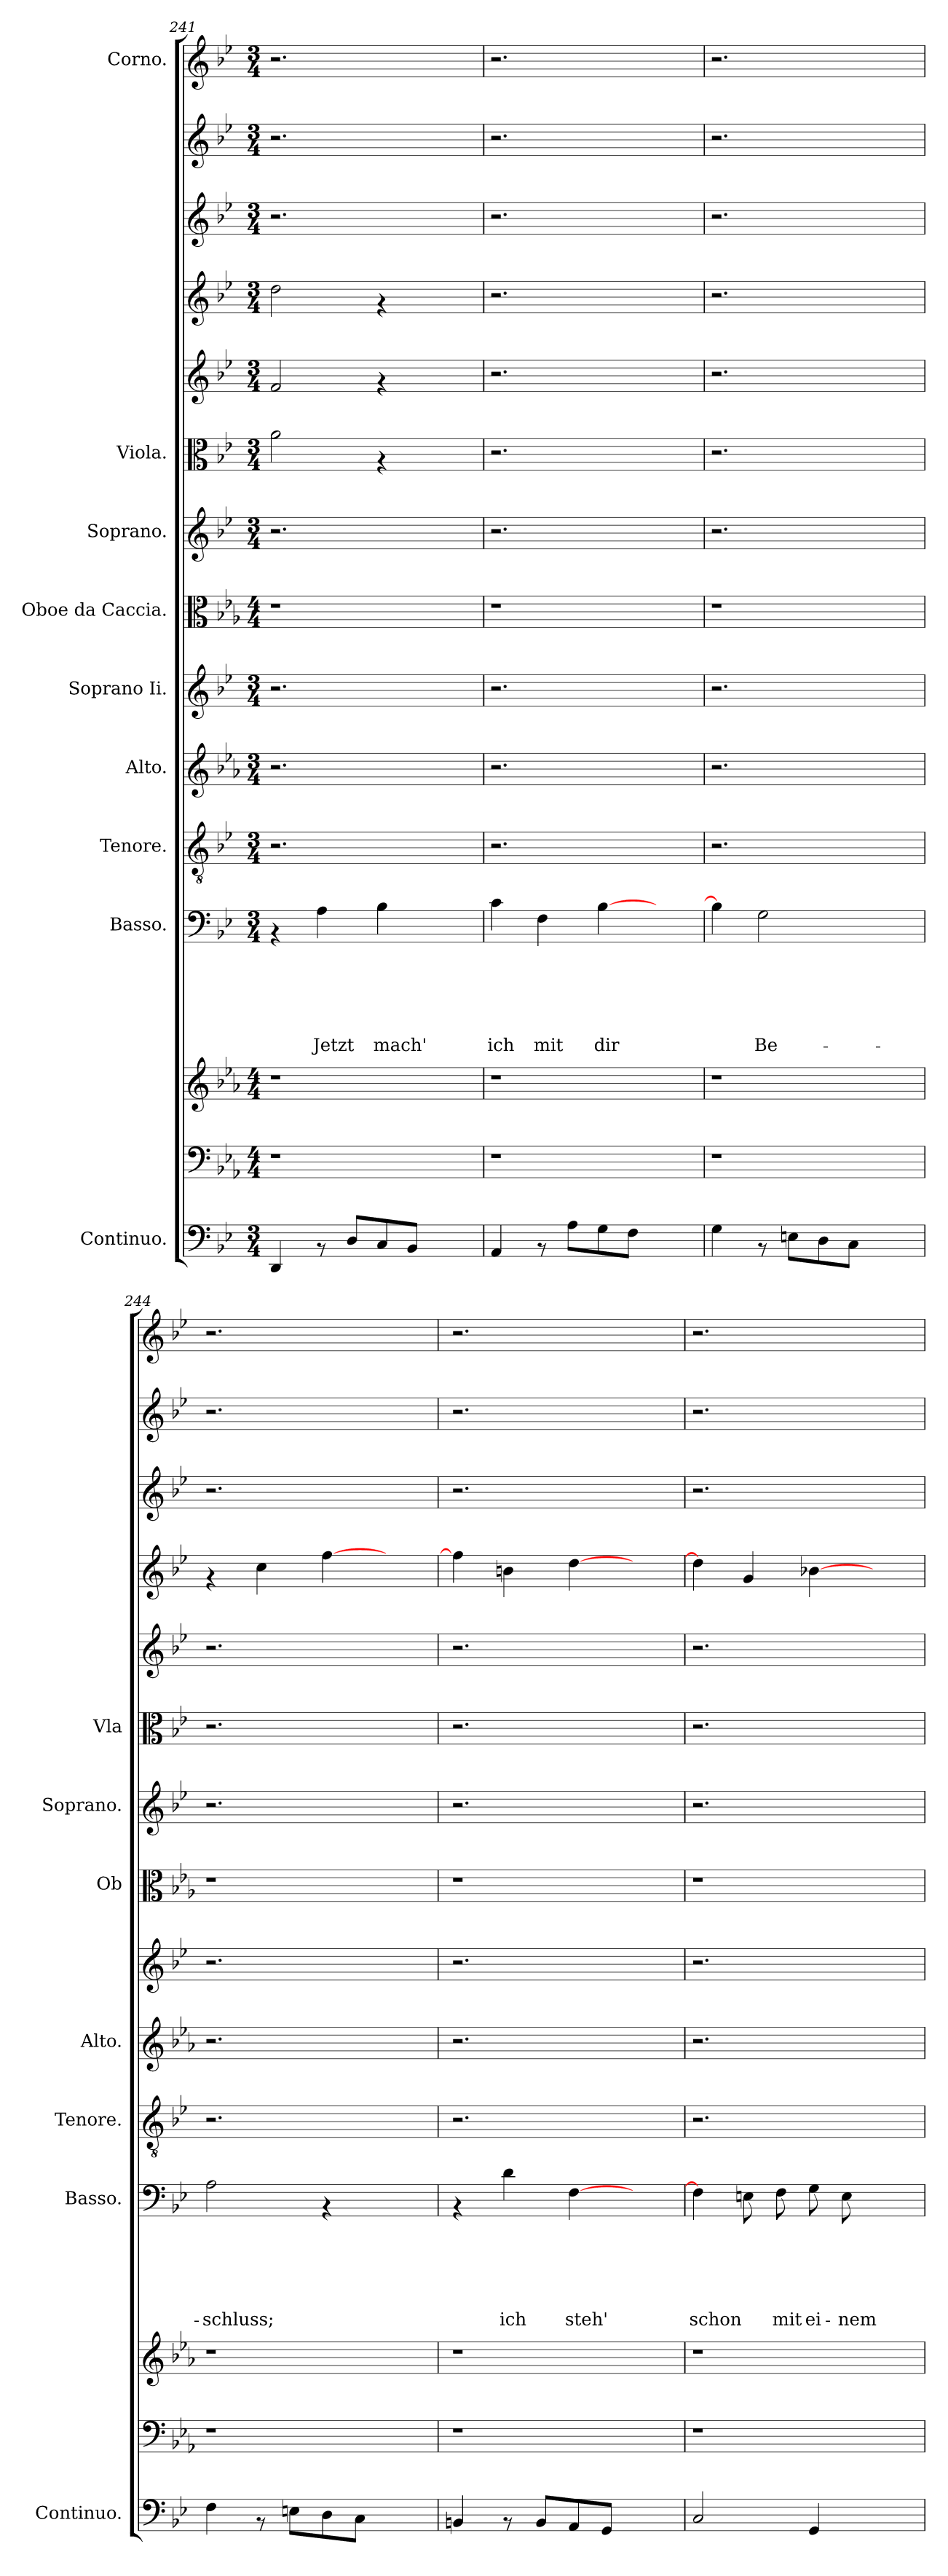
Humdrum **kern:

**kern	**kern	**kern	**kern	**text	**text	**text	**text	**text	**text	**kern	**kern	**kern	**kern	**kern	**kern	**kern	**kern	**kern	**kern	**kern
*part15	*part14	*part13	*part12	*part12	*part12	*part12	*part12	*part12	*part12	*part11	*part10	*part9	*part8	*part7	*part6	*part5	*part4	*part3	*part2	*part1
*staff15	*staff14	*staff13	*staff12	*staff12	*staff12	*staff12	*staff12	*staff12	*staff12	*staff11	*staff10	*staff9	*staff8	*staff7	*staff6	*staff5	*staff4	*staff3	*staff2	*staff1
*I"Continuo.	*	*	*I"Basso.	*	*	*	*	*	*	*I"Tenore.	*I"Alto.	*I"Soprano Ii.	*I"Oboe da Caccia.	*I"Soprano.	*I"Viola.	*	*	*	*	*I"Corno.
*I'Continuo.	*	*	*I'Basso.	*	*	*	*	*	*	*I'Tenore.	*I'Alto.	*	*I'Ob	*I'Soprano.	*I'Vla	*	*	*	*	*
*clefF4	*clefF4	*clefG2	*clefF4	*	*	*	*	*	*	*clefGv2	*clefG2	*clefG2	*clefC3	*clefG2	*clefC3	*clefG2	*clefG2	*clefG2	*clefG2	*clefG2
*k[b-e-]	*k[b-e-a-]	*k[b-e-a-]	*k[b-e-]	*	*	*	*	*	*	*k[b-e-]	*k[b-e-a-]	*k[b-e-]	*k[b-e-a-]	*k[b-e-]	*k[b-e-]	*k[b-e-]	*k[b-e-]	*k[b-e-]	*k[b-e-]	*k[b-e-]
*B-:	*E-:	*E-:	*B-:	*	*	*	*	*	*	*B-:	*E-:	*B-:	*E-:	*B-:	*B-:	*B-:	*B-:	*B-:	*B-:	*B-:
*M3/4	*M4/4	*M4/4	*M3/4	*	*	*	*	*	*	*M3/4	*M3/4	*M3/4	*M4/4	*M3/4	*M3/4	*M3/4	*M3/4	*M3/4	*M3/4	*M3/4
=241	=241	=241	=241	=241	=241	=241	=241	=241	=241	=241	=241	=241	=241	=241	=241	=241	=241	=241	=241	=241
4DD/	1r	1r	4rAA	.	.	.	.	.	.	2.r	2.r	2.r	1r	2.r	2a\	2f/	2dd\	2.r	2.r	2.r
!	!	!	!	!	!	!	!	!	!LO:LY:b	!	!	!	!	!	!	!	!	!	!	!
8rAA	.	.	4A\	.	.	.	.	.	Jetzt	.	.	.	.	.	.	.	.	.	.	.
8D/L	.	.	.	.	.	.	.	.	.	.	.	.	.	.	.	.	.	.	.	.
!	!	!	!	!	!	!	!	!	!LO:LY:b	!	!	!	!	!	!	!	!	!	!	!
8C/	.	.	4B-\	.	.	.	.	.	mach'	.	.	.	.	.	4rG	4rf	4rf	.	.	.
8BB-/J	.	.	.	.	.	.	.	.	.	.	.	.	.	.	.	.	.	.	.	.
4ryy	.	.	4ryy	.	.	.	.	.	.	4ryy	4ryy	4ryy	.	4ryy	4ryy	4ryy	4ryy	4ryy	4ryy	4ryy
=242	=242	=242	=242	=242	=242	=242	=242	=242	=242	=242	=242	=242	=242	=242	=242	=242	=242	=242	=242	=242
!	!	!	!	!	!	!	!	!	!LO:LY:b	!	!	!	!	!	!	!	!	!	!	!
4AA/	1r	1r	4c\	.	.	.	.	.	ich	2.r	2.r	2.r	1r	2.r	2.r	2.r	2.r	2.r	2.r	2.r
!	!	!	!	!	!	!	!	!	!LO:LY:b	!	!	!	!	!	!	!	!	!	!	!
8rAA	.	.	4F\	.	.	.	.	.	mit	.	.	.	.	.	.	.	.	.	.	.
8A\L	.	.	.	.	.	.	.	.	.	.	.	.	.	.	.	.	.	.	.	.
!	!	!	!	!	!	!	!	!	!LO:LY:b	!	!	!	!	!	!	!	!	!	!	!
8G\	.	.	[<4B-\	.	.	.	.	.	dir	.	.	.	.	.	.	.	.	.	.	.
8F\J	.	.	.	.	.	.	.	.	.	.	.	.	.	.	.	.	.	.	.	.
4ryy	.	.	4ryy	.	.	.	.	.	.	4ryy	4ryy	4ryy	.	4ryy	4ryy	4ryy	4ryy	4ryy	4ryy	4ryy
!!LO:LB:g=z
=243	=243	=243	=243	=243	=243	=243	=243	=243	=243	=243	=243	=243	=243	=243	=243	=243	=243	=243	=243	=243
4G\	1r	1r	4B-\]	.	.	.	.	.	.	2.r	2.r	2.r	1r	2.r	2.r	2.r	2.r	2.r	2.r	2.r
!	!	!	!	!	!	!	!	!	!LO:LY:b	!	!	!	!	!	!	!	!	!	!	!
8rAA	.	.	2G\	.	.	.	.	.	Be-	.	.	.	.	.	.	.	.	.	.	.
8En\L	.	.	.	.	.	.	.	.	.	.	.	.	.	.	.	.	.	.	.	.
8D\	.	.	.	.	.	.	.	.	.	.	.	.	.	.	.	.	.	.	.	.
8C\J	.	.	.	.	.	.	.	.	.	.	.	.	.	.	.	.	.	.	.	.
4ryy	.	.	4ryy	.	.	.	.	.	.	4ryy	4ryy	4ryy	.	4ryy	4ryy	4ryy	4ryy	4ryy	4ryy	4ryy
=244	=244	=244	=244	=244	=244	=244	=244	=244	=244	=244	=244	=244	=244	=244	=244	=244	=244	=244	=244	=244
!	!	!	!	!	!	!	!	!	!LO:LY:b	!	!	!	!	!	!	!	!	!	!	!
4F\	1r	1r	2A\	.	.	.	.	.	-schluss;	2.r	2.r	2.r	1r	2.r	2.r	2.r	4rf	2.r	2.r	2.r
8rAA	.	.	.	.	.	.	.	.	.	.	.	.	.	.	.	.	4cc\	.	.	.
8En\L	.	.	.	.	.	.	.	.	.	.	.	.	.	.	.	.	.	.	.	.
8D\	.	.	4rAA	.	.	.	.	.	.	.	.	.	.	.	.	.	[>4ff\	.	.	.
8C\J	.	.	.	.	.	.	.	.	.	.	.	.	.	.	.	.	.	.	.	.
4ryy	.	.	4ryy	.	.	.	.	.	.	4ryy	4ryy	4ryy	.	4ryy	4ryy	4ryy	4ryy	4ryy	4ryy	4ryy
=245	=245	=245	=245	=245	=245	=245	=245	=245	=245	=245	=245	=245	=245	=245	=245	=245	=245	=245	=245	=245
4BBn/	1r	1r	4rAA	.	.	.	.	.	.	2.r	2.r	2.r	1r	2.r	2.r	2.r	4ff\]	2.r	2.r	2.r
!	!	!	!	!	!	!	!	!	!LO:LY:b	!	!	!	!	!	!	!	!	!	!	!
8rAA	.	.	4d\	.	.	.	.	.	ich	.	.	.	.	.	.	.	4bn\	.	.	.
8BB/L	.	.	.	.	.	.	.	.	.	.	.	.	.	.	.	.	.	.	.	.
!	!	!	!	!	!	!	!	!	!LO:LY:b	!	!	!	!	!	!	!	!	!	!	!
8AA/	.	.	[>4F\	.	.	.	.	.	steh'	.	.	.	.	.	.	.	[>4dd\	.	.	.
8GG/J	.	.	.	.	.	.	.	.	.	.	.	.	.	.	.	.	.	.	.	.
4ryy	.	.	4ryy	.	.	.	.	.	.	4ryy	4ryy	4ryy	.	4ryy	4ryy	4ryy	4ryy	4ryy	4ryy	4ryy
=246	=246	=246	=246	=246	=246	=246	=246	=246	=246	=246	=246	=246	=246	=246	=246	=246	=246	=246	=246	=246
!	!	!	!	!	!	!	!	!	!LO:LY:b	!	!	!	!	!	!	!	!	!	!	!
2C/	1r	1r	4F\]	.	.	.	.	.	schon	2.r	2.r	2.r	1r	2.r	2.r	2.r	4dd\]	2.r	2.r	2.r
.	.	.	8En\	.	.	.	.	.	.	.	.	.	.	.	.	.	4g/	.	.	.
!	!	!	!	!	!	!	!	!	!LO:LY:b	!	!	!	!	!	!	!	!	!	!	!
.	.	.	8F\	.	.	.	.	.	mit	.	.	.	.	.	.	.	.	.	.	.
!	!	!	!	!	!	!	!	!	!LO:LY:b	!	!	!	!	!	!	!	!	!	!	!
4GG/	.	.	8G\	.	.	.	.	.	ei-	.	.	.	.	.	.	.	[>4b-X\	.	.	.
!	!	!	!	!	!	!	!	!	!LO:LY:b	!	!	!	!	!	!	!	!	!	!	!
.	.	.	8E\	.	.	.	.	.	-nem	.	.	.	.	.	.	.	.	.	.	.
4ryy	.	.	4ryy	.	.	.	.	.	.	4ryy	4ryy	4ryy	.	4ryy	4ryy	4ryy	4ryy	4ryy	4ryy	4ryy
=	=	=	=	=	=	=	=	=	=	=	=	=	=	=	=	=	=	=	=	=
*-	*-	*-	*-	*-	*-	*-	*-	*-	*-	*-	*-	*-	*-	*-	*-	*-	*-	*-	*-	*-
